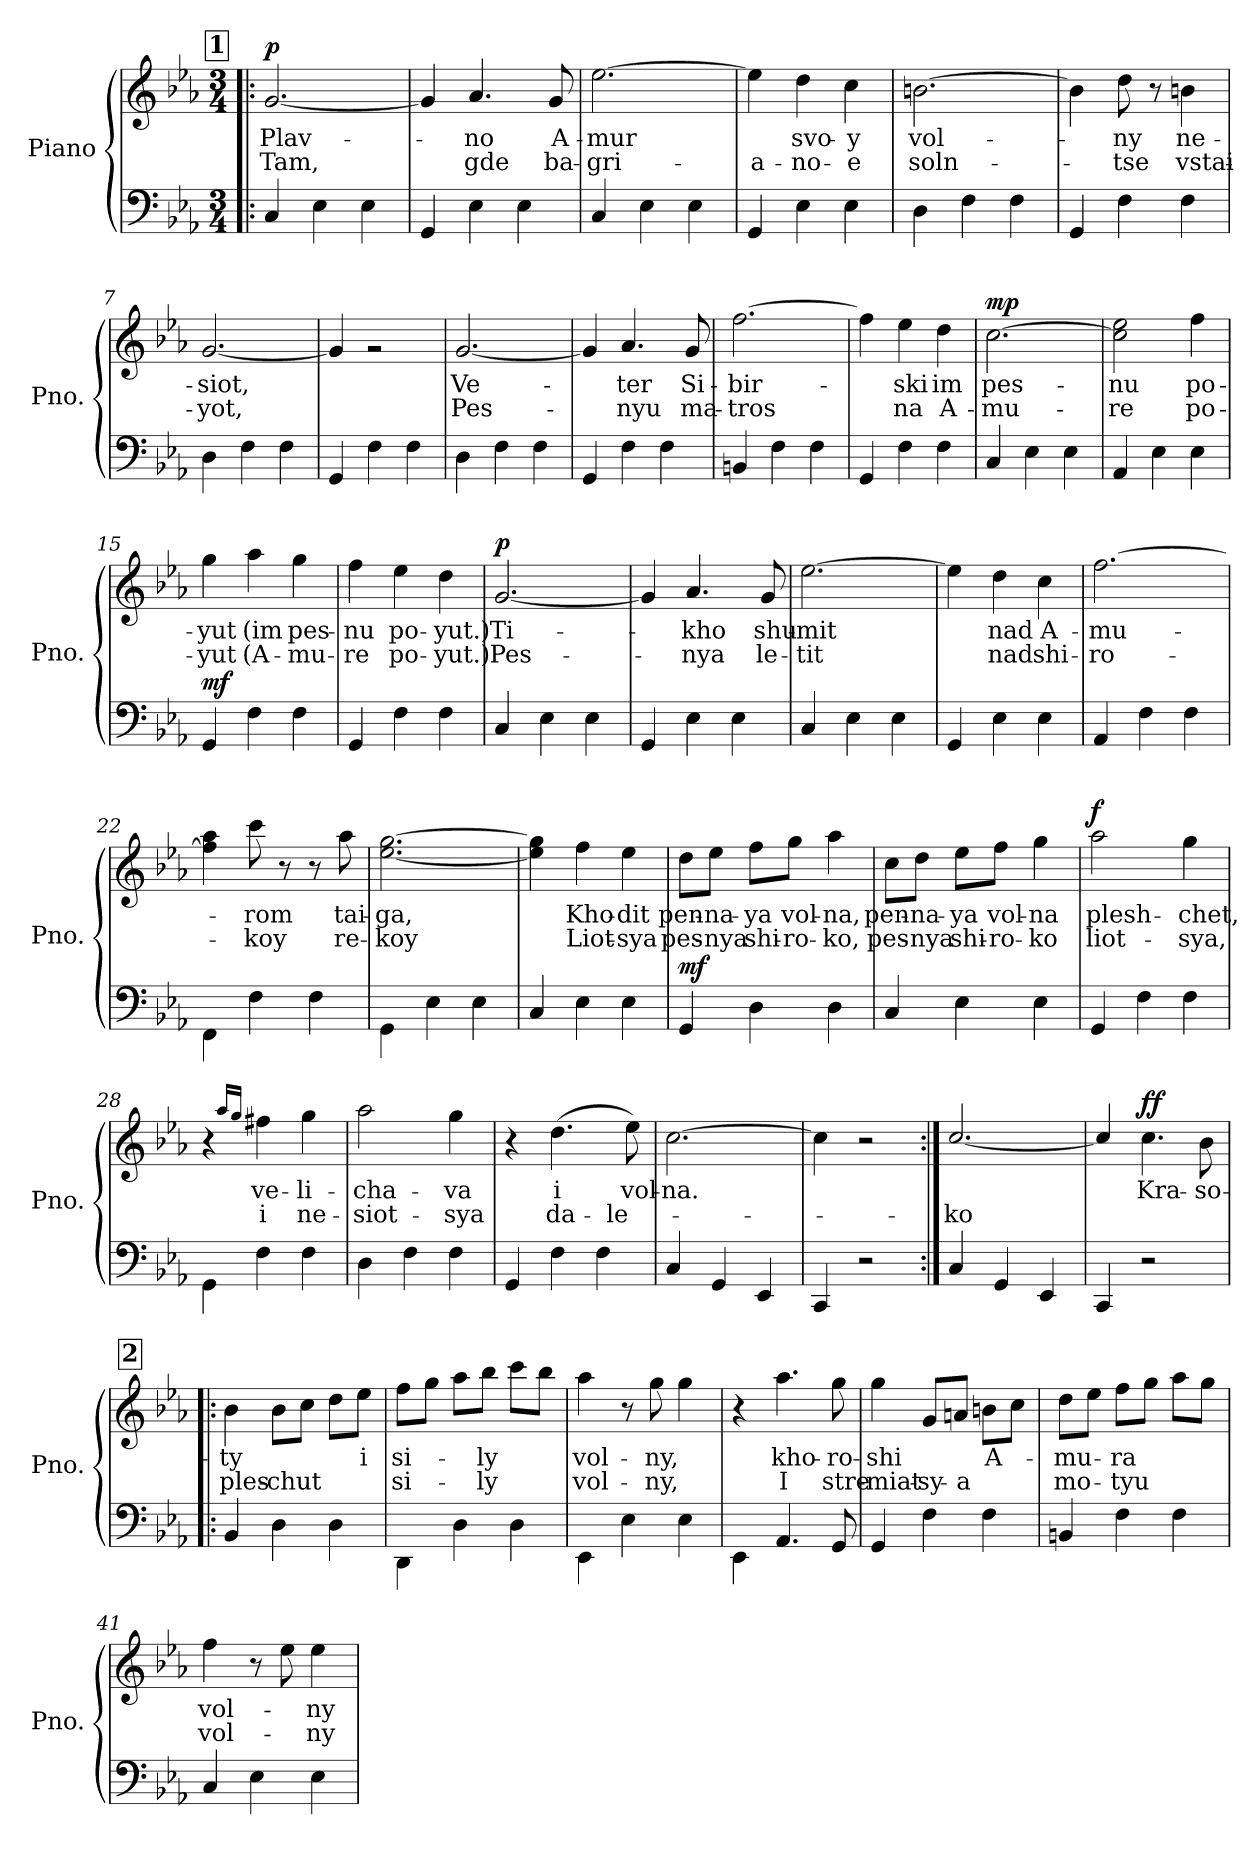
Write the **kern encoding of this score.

**kern	**kern	**text	**text	**dynam
*part1	*part1	*part1	*part1	*part1
*staff2	*staff1	*staff1	*staff1	*staff1/2
*I"Piano	*	*	*	*
*I'Pno.	*	*	*	*
*clefF4	*clefG2	*	*	*
*k[b-e-a-]	*k[b-e-a-]	*	*	*
*M3/4	*M3/4	*	*	*
*MM160	*MM160	*	*	*
!!LO:REH:place=s1:a:B:fs=14:t=1
=1!|:	=1!|:	=1!|:	=1!|:	=1!|:
!	!	!LO:LY:b	!LO:LY:b	!LO:DY:b
4C</	[2.g/	Plav-	Tam,	p
4E-<\	.	.	.	.
4E-<\	.	.	.	.
=2	=2	=2	=2	=2
4GG</	4g/]	.	.	.
!	!	!LO:LY:b	!LO:LY:b	!
4E-<\	4.a-/	-no	gde	.
4E-<\	.	.	.	.
!	!	!LO:LY:b	!LO:LY:b	!
.	8g/	A-	ba-	.
=3	=3	=3	=3	=3
!	!	!LO:LY:b	!LO:LY:b	!
4C</	[2.ee-\	-mur	-gri-	.
4E-<\	.	.	.	.
4E-<\	.	.	.	.
=4	=4	=4	=4	=4
!	!	!	!LO:LY:b	!
4GG</	4ee-\]	.	-a-	.
!	!	!LO:LY:b	!LO:LY:b	!
4E-<\	4dd\	svo-	-no-	.
!	!	!LO:LY:b	!LO:LY:b	!
4E-<\	4cc\	-y	-e	.
=5	=5	=5	=5	=5
!	!	!LO:LY:b	!LO:LY:b	!
4D<\	[2.bn\	vol-	soln-	.
4F<\	.	.	.	.
4F<\	.	.	.	.
=6	=6	=6	=6	=6
4GG</	4b\]	.	.	.
!	!	!LO:LY:b	!LO:LY:b	!
4F<\	8dd\	-ny	-tse	.
.	8r	.	.	.
!	!	!LO:LY:b	!LO:LY:b	!
4F<\	4bn\	ne-	vstai-	.
=7	=7	=7	=7	=7
*^	*	*	*	*
*	*^	*	*	*	*
!	!	!	!	!LO:LY:b	!LO:LY:b	!
2.ryy	4ryy	4D<\	[2.g/	-siot,	-yot,	.
.	2ryy	4F<\	.	.	.	.
.	.	4F<\	.	.	.	.
*v	*v	*v	*	*	*	*
=8	=8	=8	=8	=8
4GG</	4g/]	.	.	.
4F<\	2rg	.	.	.
4F<\	.	.	.	.
=9	=9	=9	=9	=9
!	!	!LO:LY:b	!LO:LY:b	!
4D<\	[2.g/	Ve-	Pes-	.
4F<\	.	.	.	.
4F<\	.	.	.	.
!!LO:LB:g=z
=10	=10	=10	=10	=10
4GG</	4g/]	.	.	.
!	!	!LO:LY:b	!LO:LY:b	!
4F<\	4.a-/	-ter	-nyu	.
4F<\	.	.	.	.
!	!	!LO:LY:b	!LO:LY:b	!
.	8g/	Si-	ma-	.
=11	=11	=11	=11	=11
!	!	!LO:LY:b	!LO:LY:b	!
4BBn</	[2.ff\	-bir-	-tros	.
4F<\	.	.	.	.
4F<\	.	.	.	.
=12	=12	=12	=12	=12
4GG</	4ff\]	.	.	.
!	!	!LO:LY:b	!LO:LY:b	!
4F<\	4ee-\	-ski	na	.
!	!	!LO:LY:b	!LO:LY:b	!
4F<\	4dd\	im	A-	.
=13	=13	=13	=13	=13
!	!	!LO:LY:b	!LO:LY:b	!LO:DY:a
4C</	[2.cc\	pes-	-mu-	mp
4E-<\	.	.	.	.
4E-<\	.	.	.	.
=14	=14	=14	=14	=14
!	!	!LO:LY:b	!LO:LY:b	!
4AA-</	2cc\] 2ee-\	-nu	-re	.
4E-<\	.	.	.	.
!	!	!LO:LY:b	!LO:LY:b	!
4E-<\	4ff\	po-	po-	.
=15	=15	=15	=15	=15
!	!	!LO:LY:b	!LO:LY:b	!LO:DY:a=2
4GG</	4gg\	-yut	-yut	mf
!	!	!LO:LY:b	!LO:LY:b	!
4F<\	4aa-\	(im	(A-	.
!	!	!LO:LY:b	!LO:LY:b	!
4F<\	4gg\	pes-	-mu-	.
=16	=16	=16	=16	=16
!	!	!LO:LY:b	!LO:LY:b	!
4GG</	4ff\	-nu	-re	.
!	!	!LO:LY:b	!LO:LY:b	!
4F<\	4ee-\	po-	po-	.
!	!	!LO:LY:b	!LO:LY:b	!
4F<\	4dd\	-yut.)	-yut.)	.
=17	=17	=17	=17	=17
!	!	!LO:LY:b	!LO:LY:b	!LO:DY:a
4C</	[2.g/	Ti-	Pes-	p
4E-<\	.	.	.	.
4E-<\	.	.	.	.
=18	=18	=18	=18	=18
4GG</	4g/]	.	.	.
!	!	!LO:LY:b	!LO:LY:b	!
4E-<\	4.a-/	-kho	-nya	.
4E-<\	.	.	.	.
!	!	!LO:LY:b	!LO:LY:b	!
.	8g/	shu-	le-	.
=19	=19	=19	=19	=19
!	!	!LO:LY:b	!LO:LY:b	!
4C</	[2.ee-\	-mit	-tit	.
4E-<\	.	.	.	.
4E-<\	.	.	.	.
!!LO:LB:g=z
=20	=20	=20	=20	=20
4GG</	4ee-\]	.	.	.
!	!	!LO:LY:b	!LO:LY:b	!
4E-<\	4dd\	nad	nad	.
!	!	!LO:LY:b	!LO:LY:b	!
4E-<\	4cc\	A-	shi-	.
=21	=21	=21	=21	=21
!	!	!LO:LY:b	!LO:LY:b	!
4AA-</	[2.ff\	-mu-	-ro-	.
4F<\	.	.	.	.
4F<\	.	.	.	.
=22	=22	=22	=22	=22
4FF<\	4ff\] 4aa-\	.	.	.
!	!	!LO:LY:b	!LO:LY:b	!
4F<\	8ccc\	-rom	-koy	.
.	8r	.	.	.
4F<\	8r	.	.	.
!	!	!LO:LY:b	!LO:LY:b	!
.	8aa-\	tai-	re-	.
=23	=23	=23	=23	=23
!	!	!LO:LY:b	!LO:LY:b	!
4GG<\	[2.ee-\ [2.gg\	-ga,	-koy	.
4E-<\	.	.	.	.
4E-<\	.	.	.	.
=24	=24	=24	=24	=24
4C</	4ee-\] 4gg\]	.	.	.
!	!	!LO:LY:b	!LO:LY:b	!
4E-<\	4ff\	Kho-	Liot-	.
!	!	!LO:LY:b	!LO:LY:b	!
4E-<\	4ee-\	-dit	-sya	.
=25	=25	=25	=25	=25
!	!	!LO:LY:b	!LO:LY:b	!LO:DY:a=2
4GG</	8dd\L	pen-	pes-	mf
!	!	!LO:LY:b	!LO:LY:b	!
.	8ee-\J	-na-	-nya	.
!	!	!LO:LY:b	!LO:LY:b	!
4D<\	8ff\L	-ya	shi-	.
!	!	!LO:LY:b	!LO:LY:b	!
.	8gg\J	vol-	-ro-	.
!	!	!LO:LY:b	!LO:LY:b	!
4D<\	4aa-\	-na,	-ko,	.
=26	=26	=26	=26	=26
!	!	!LO:LY:b	!LO:LY:b	!
4C</	8cc\L	pen-	pes-	.
!	!	!LO:LY:b	!LO:LY:b	!
.	8dd\J	-na-	-nya	.
!	!	!LO:LY:b	!LO:LY:b	!
4E-<\	8ee-\L	-ya	shi-	.
!	!	!LO:LY:b	!LO:LY:b	!
.	8ff\J	vol-	-ro-	.
!	!	!LO:LY:b	!LO:LY:b	!
4E-<\	4gg\	-na	-ko	.
=27	=27	=27	=27	=27
!	!	!LO:LY:b	!LO:LY:b	!LO:DY:a
4GG</	2aa-\	plesh-	liot-	f
4F<\	.	.	.	.
!	!	!LO:LY:b	!LO:LY:b	!
4F<\	4gg\	-chet,	-sya,	.
!!LO:LB:g=z
=28	=28	=28	=28	=28
4GG<\	4r	.	.	.
.	16qaa-/LL	.	.	.
.	16qgg/JJ	.	.	.
!	!	!LO:LY:b	!LO:LY:b	!
4F<\	4ff#X\	ve-	i	.
!	!	!LO:LY:b	!LO:LY:b	!
4F<\	4gg\	-li-	ne-	.
=29	=29	=29	=29	=29
!	!	!LO:LY:b	!LO:LY:b	!
4D<\	2aa-\	-cha-	-siot-	.
4F<\	.	.	.	.
!	!	!LO:LY:b	!LO:LY:b	!
4F<\	4gg\	-va	-sya	.
=30	=30	=30	=30	=30
4GG</	4r	.	.	.
!	!	!LO:LY:b	!LO:LY:b	!
4F<\	(>4.dd\	i	da-	.
4F<\	.	.	.	.
!	!	!LO:LY:b	!LO:LY:b	!
.	8ee-\)	vol-	-le-	.
=31	=31	=31	=31	=31
!	!	!LO:LY:b	!	!
4C</	[2.cc\	-na.	.	.
4GG</	.	.	.	.
4EE-</	.	.	.	.
=32	=32	=32	=32	=32
4CC</	4cc\]	.	.	.
2r	2r	.	.	.
=33:|!	=33:|!	=33:|!	=33:|!	=33:|!
!	!	!	!LO:LY:b	!
4C</	[2.cc/	.	-ko	.
4GG</	.	.	.	.
4EE-</	.	.	.	.
=34	=34	=34	=34	=34
4CC</	4cc/]	.	.	.
!	!	!LO:LY:b	!	!LO:DY:a
2r	4.cc\	Kra-	.	ff
!	!	!LO:LY:b	!	!
.	8b-\	-so-	.	.
!!LO:REH:place=s1:a:B:fs=14:t=2
=35!|:	=35!|:	=35!|:	=35!|:	=35!|:
!	!	!LO:LY:b	!LO:LY:b	!
4BB-</	4b-\	-ty	ples-	.
!	!	!	!LO:LY:b	!
4D<\	8b-\L	.	-chut	.
.	8cc\J	.	.	.
4D<\	8dd\L	.	.	.
!	!	!LO:LY:b	!	!
.	8ee-\J	i	.	.
=36	=36	=36	=36	=36
!	!	!LO:LY:b	!LO:LY:b	!
4DD<\	8ff\L	si-	si-	.
.	8gg\J	.	.	.
4D<\	8aa-\L	.	.	.
!	!	!LO:LY:b	!LO:LY:b	!
.	8bb-\J	-ly	-ly	.
4D<\	8ccc\L	.	.	.
.	8bb-\J	.	.	.
!!LO:LB:g=z
=37	=37	=37	=37	=37
!	!	!LO:LY:b	!LO:LY:b	!
4EE-<\	4aa-\	vol-	vol-	.
4E-<\	8r	.	.	.
!	!	!LO:LY:b	!LO:LY:b	!
.	8gg\	-ny,	-ny,	.
4E-<\	4gg\	.	.	.
=38	=38	=38	=38	=38
4EE-<\	4r	.	.	.
!	!	!LO:LY:b	!LO:LY:b	!
4.AA-</	4.aa-\	kho-	I	.
!	!	!LO:LY:b	!LO:LY:b	!
8GG</	8gg\	-ro-	stre-	.
=39	=39	=39	=39	=39
!	!	!LO:LY:b	!LO:LY:b	!
4GG</	4gg\	-shi	-miat-	.
!	!	!	!LO:LY:b	!
4F<\	8g/L	.	-sy-	.
!	!	!	!LO:LY:b	!
.	8an/J	.	-a	.
!	!	!LO:LY:b	!	!
4F<\	8bn\L	A-	.	.
.	8cc\J	.	.	.
=40	=40	=40	=40	=40
!	!	!LO:LY:b	!LO:LY:b	!
4BBn</	8dd\L	-mu-	-mo-	.
.	8ee-\J	.	.	.
!	!	!LO:LY:b	!LO:LY:b	!
4F<\	8ff\L	-ra	-tyu	.
.	8gg\J	.	.	.
4F<\	8aa-\L	.	.	.
.	8gg\J	.	.	.
=41	=41	=41	=41	=41
!	!	!LO:LY:b	!LO:LY:b	!
4C</	4ff\	vol-	vol-	.
4E-<\	8r	.	.	.
.	8ee-\	.	.	.
!	!	!LO:LY:b	!LO:LY:b	!
4E-<\	4ee-\	-ny	-ny	.
=	=	=	=	=
*-	*-	*-	*-	*-
